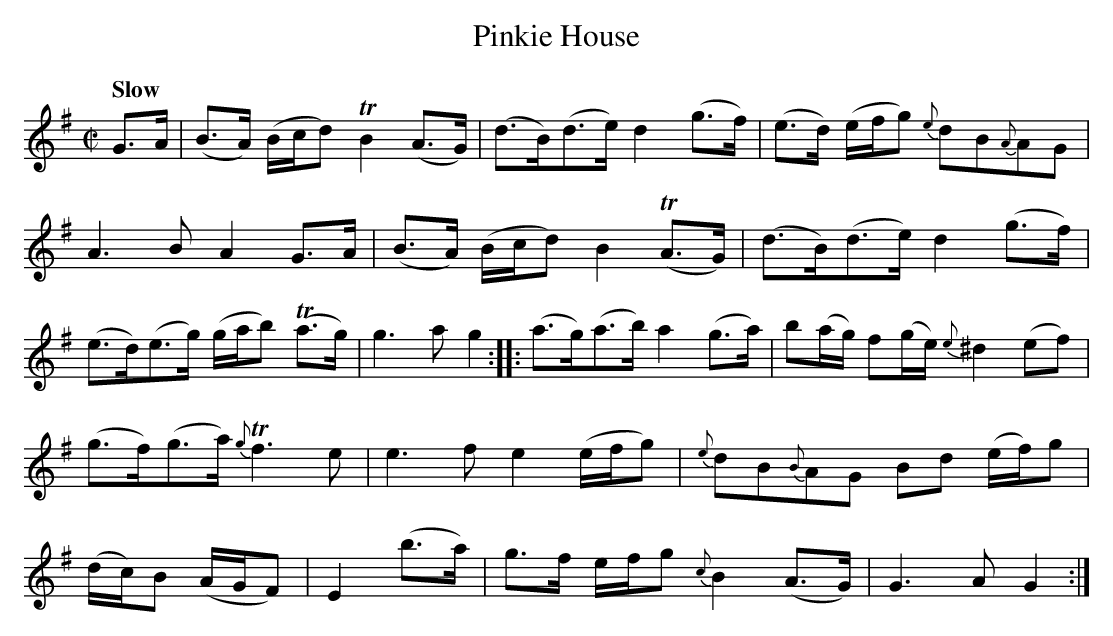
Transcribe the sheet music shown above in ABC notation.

X:1
T:Pinkie House
M:C|
L:1/8
Q:"Slow"
K:G
G>A|(B>A) (B/c/d) TB2 (A>G)|(d>B)(d>e) d2 (g>f)|(e>d) (e/f/g) {e}dB{A}AG|
A3B A2 G>A|(B>A) (B/c/d) B2 T(A>G)|(d>B)(d>e) d2 (g>f)|
(e>d)(e>g) (g/a/b) T(a>g)|g3a g2:||:(a>g)(a>b) a2 (g>a)| b(a/g/) f(g/e/) {e}^d2 (ef)|
(g>f)(g>a) {g}Tf3e|e3f e2 (e/f/g)|{e}dB{B}AG Bd (e/f/)g|
(d/c/)B (A/G/F)|E2 (b>a)|g>f e/f/g {c}B2 (A>G)|G3A G2:|]
